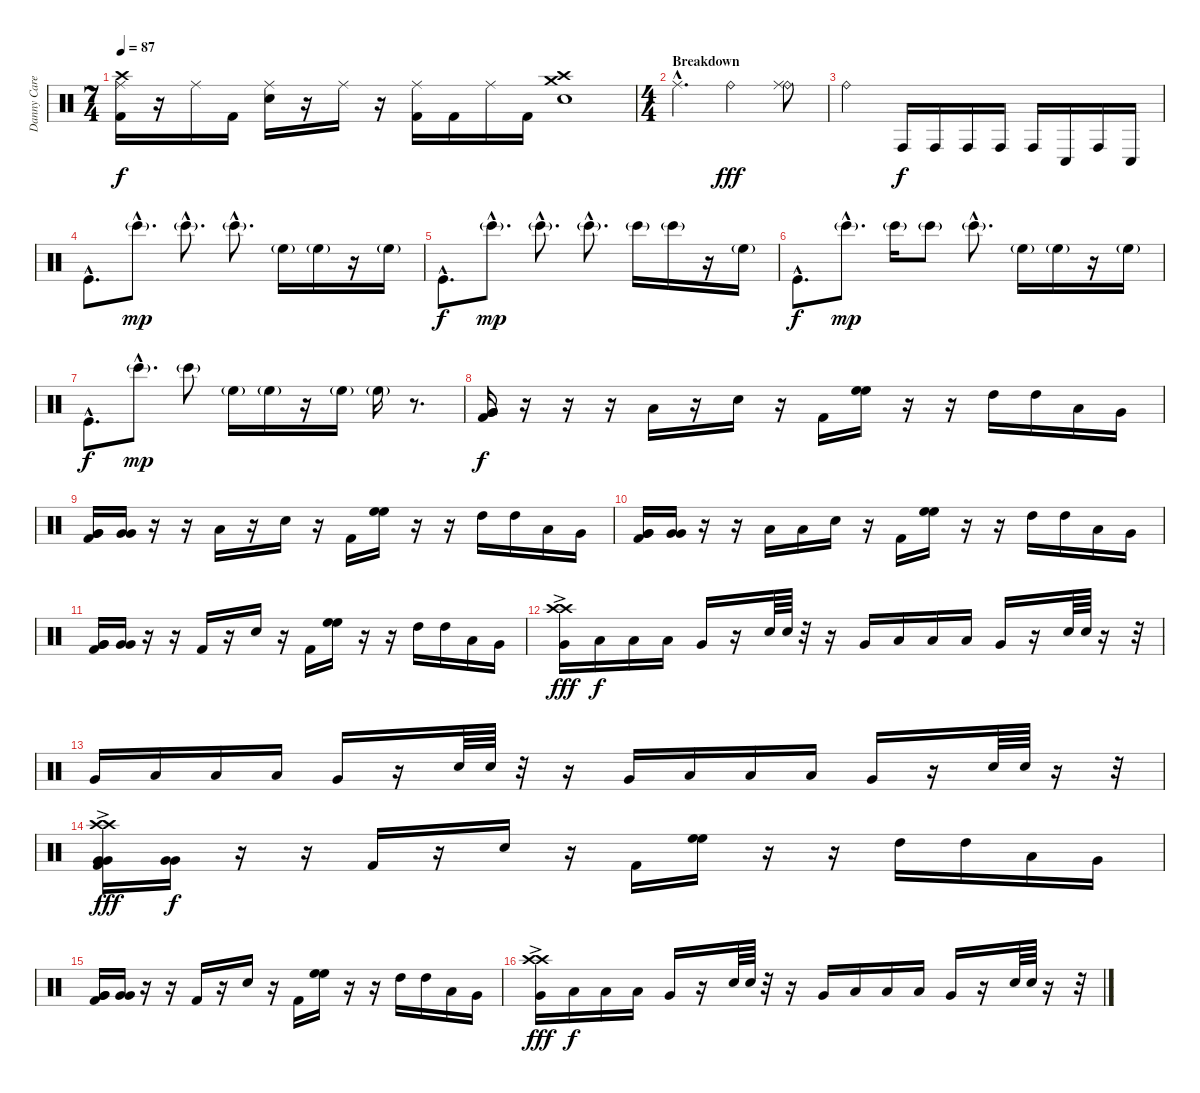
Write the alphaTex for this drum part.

\track ("Danny Carey" "Danny Care") {instrument percussion}
\staff {score}
\articulation defaults
\ts (7 4)
\tempo 87
\clef neutral
\ks c
("Ride (middle)" "Crash high (hit)" "Kick (hit) 2").16{dy f} r.16 "Ride (middle)".16 "Kick (hit) 2".16 ("Ride (middle)" "Electric Snare (hit)").16 r.16 "Ride (middle)".16 r.16 ("Ride (middle)" "Kick (hit) 2").16 "Kick (hit) 2".16 "Ride (middle)".16 "Kick (hit) 2".16 ("Crash medium (hit)" "Crash high (hit)" "Electric Snare (hit)").1 |
\ts (4 4)
\section ("" "Breakdown")
"Ride (middle)"{hac}.4{d} "Ride (bell)".2{dy fff} ("Ride (bell)" "Ride (middle)").8 |
"Ride (bell)".2 "Conga high (hit)".16{dy f} "Conga high (hit)".16 "Conga high (hit)".16 "Conga high (hit)".16 "Conga high (hit)".16 "Conga low (hit)".16 "Conga high (hit)".16 "Conga low (hit)".16 |
"Kick (hit)"{hac}.8{d} "Bongo High (hit)"{g hac}.8{d dy mp} "Bongo High (hit)"{g hac}.8{d} "Bongo High (hit)"{g hac}.8{d} "High Floor Tom (hit)"{g}.16 "High Floor Tom (hit)"{g}.16 r.16 "High Floor Tom (hit)"{g}.16 |
"Kick (hit)"{hac}.8{d dy f} "Bongo High (hit)"{g hac}.8{d dy mp} "Bongo High (hit)"{g hac}.8{d} "Bongo High (hit)"{g hac}.8{d} "Bongo High (hit)"{g}.16 "Bongo High (hit)"{g}.16 r.16 "High Floor Tom (hit)"{g}.16 |
"Kick (hit)"{hac}.8{d dy f} "Bongo High (hit)"{g hac}.8{d dy mp} "Bongo High (hit)"{g}.16 "Bongo High (hit)"{g}.8 "Bongo High (hit)"{g hac}.8{d} "High Floor Tom (hit)"{g}.16 "High Floor Tom (hit)"{g}.16 r.16 "High Floor Tom (hit)"{g}.16 |
"Kick (hit)"{hac}.8{d dy f} "Bongo High (hit)"{g hac}.8{d dy mp} "Bongo High (hit)"{g}.8 "High Floor Tom (hit)"{g}.16 "High Floor Tom (hit)"{g}.16 r.16 "High Floor Tom (hit)"{g}.16 "High Floor Tom (hit)"{g}.16 r.8{d} |
("Very Low Tom (hit)" "Very Low Tom (hit)" "Kick (hit) 2").16{dy f} r.16 r.16 r.16 "Low Floor Tom (hit)".16 r.16 "Electric Snare (hit)".16 r.16 "Kick (hit) 2".16 ("High Floor Tom (hit)" "High Floor Tom (hit)").16 r.16 r.16 "High Tom (hit)".16 "High Tom (hit)".16 "Low Tom (hit)".16 "Very Low Tom (hit)".16 |
("Very Low Tom (hit)" "Very Low Tom (hit)" "Kick (hit) 2").16 ("Very Low Tom (hit)" "Very Low Tom (hit)").16 r.16 r.16 "Low Floor Tom (hit)".16 r.16 "Electric Snare (hit)".16 r.16 "Kick (hit) 2".16 ("High Floor Tom (hit)" "High Floor Tom (hit)").16 r.16 r.16 "High Tom (hit)".16 "High Tom (hit)".16 "Low Tom (hit)".16 "Very Low Tom (hit)".16 |
("Very Low Tom (hit)" "Very Low Tom (hit)" "Kick (hit) 2").16 ("Very Low Tom (hit)" "Very Low Tom (hit)").16 r.16 r.16 "Low Floor Tom (hit)".16 "Low Floor Tom (hit)".16 "Electric Snare (hit)".16 r.16 "Kick (hit) 2".16 ("High Floor Tom (hit)" "High Floor Tom (hit)").16 r.16 r.16 "High Tom (hit)".16 "High Tom (hit)".16 "Low Tom (hit)".16 "Very Low Tom (hit)".16 |
("Very Low Tom (hit)" "Very Low Tom (hit)" "Kick (hit) 2").16 ("Very Low Tom (hit)" "Very Low Tom (hit)").16 r.16 r.16 "Kick (hit) 2".16 r.16 "Electric Snare (hit)".16 r.16 "Kick (hit) 2".16 ("High Floor Tom (hit)" "High Floor Tom (hit)").16 r.16 r.16 "High Tom (hit)".16 "High Tom (hit)".16 "Low Tom (hit)".16 "Very Low Tom (hit)".16 |
("Crash high (hit)"{ac} "Crash high (hit)"{ac} "Very Low Tom (hit)").16{dy fff} "Low Floor Tom (hit)".16{dy f} "Low Floor Tom (hit)".16 "Low Floor Tom (hit)".16 "Very Low Tom (hit)".16 r.16 "Electric Snare (hit)".64 "Electric Snare (hit)".64 r.32 r.16 "Very Low Tom (hit)".16 "Low Floor Tom (hit)".16 "Low Floor Tom (hit)".16 "Low Floor Tom (hit)".16 "Very Low Tom (hit)".16 r.16 "Electric Snare (hit)".64 "Electric Snare (hit)".64 r.16 r.32 |
"Very Low Tom (hit)".16 "Low Floor Tom (hit)".16 "Low Floor Tom (hit)".16 "Low Floor Tom (hit)".16 "Very Low Tom (hit)".16 r.16 "Electric Snare (hit)".64 "Electric Snare (hit)".64 r.32 r.16 "Very Low Tom (hit)".16 "Low Floor Tom (hit)".16 "Low Floor Tom (hit)".16 "Low Floor Tom (hit)".16 "Very Low Tom (hit)".16 r.16 "Electric Snare (hit)".64 "Electric Snare (hit)".64 r.16 r.32 |
("Crash high (hit)" "Crash high (hit)"{ac} "Very Low Tom (hit)" "Very Low Tom (hit)" "Kick (hit) 2").16{dy fff} ("Very Low Tom (hit)" "Very Low Tom (hit)").16{dy f} r.16 r.16 "Kick (hit) 2".16 r.16 "Electric Snare (hit)".16 r.16 "Kick (hit) 2".16 ("High Floor Tom (hit)" "High Floor Tom (hit)").16 r.16 r.16 "High Tom (hit)".16 "High Tom (hit)".16 "Low Tom (hit)".16 "Very Low Tom (hit)".16 |
("Very Low Tom (hit)" "Very Low Tom (hit)" "Kick (hit) 2").16 ("Very Low Tom (hit)" "Very Low Tom (hit)").16 r.16 r.16 "Kick (hit) 2".16 r.16 "Electric Snare (hit)".16 r.16 "Kick (hit) 2".16 ("High Floor Tom (hit)" "High Floor Tom (hit)").16 r.16 r.16 "High Tom (hit)".16 "High Tom (hit)".16 "Low Tom (hit)".16 "Very Low Tom (hit)".16 |
("Crash high (hit)"{ac} "Crash high (hit)"{ac} "Very Low Tom (hit)").16{dy fff} "Low Floor Tom (hit)".16{dy f} "Low Floor Tom (hit)".16 "Low Floor Tom (hit)".16 "Very Low Tom (hit)".16 r.16 "Electric Snare (hit)".64 "Electric Snare (hit)".64 r.32 r.16 "Very Low Tom (hit)".16 "Low Floor Tom (hit)".16 "Low Floor Tom (hit)".16 "Low Floor Tom (hit)".16 "Very Low Tom (hit)".16 r.16 "Electric Snare (hit)".64 "Electric Snare (hit)".64 r.16 r.32
